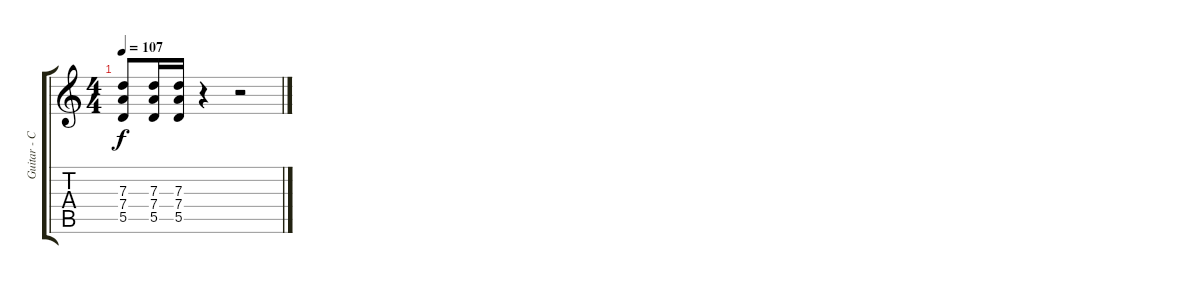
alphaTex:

\track ("Guitar - Chester Bennington" "Guitar - C") {instrument electricguitarclean}
\staff {score tabs}
\tuning (E4 B3 G3 D3 A2 E2) {hide}
\ts (4 4)
\tempo 107
\clef g2
\ks c
(7.3 7.4 5.5).8{dy f} (7.3 7.4 5.5).16 (7.3 7.4 5.5).16 r.4 r.2
